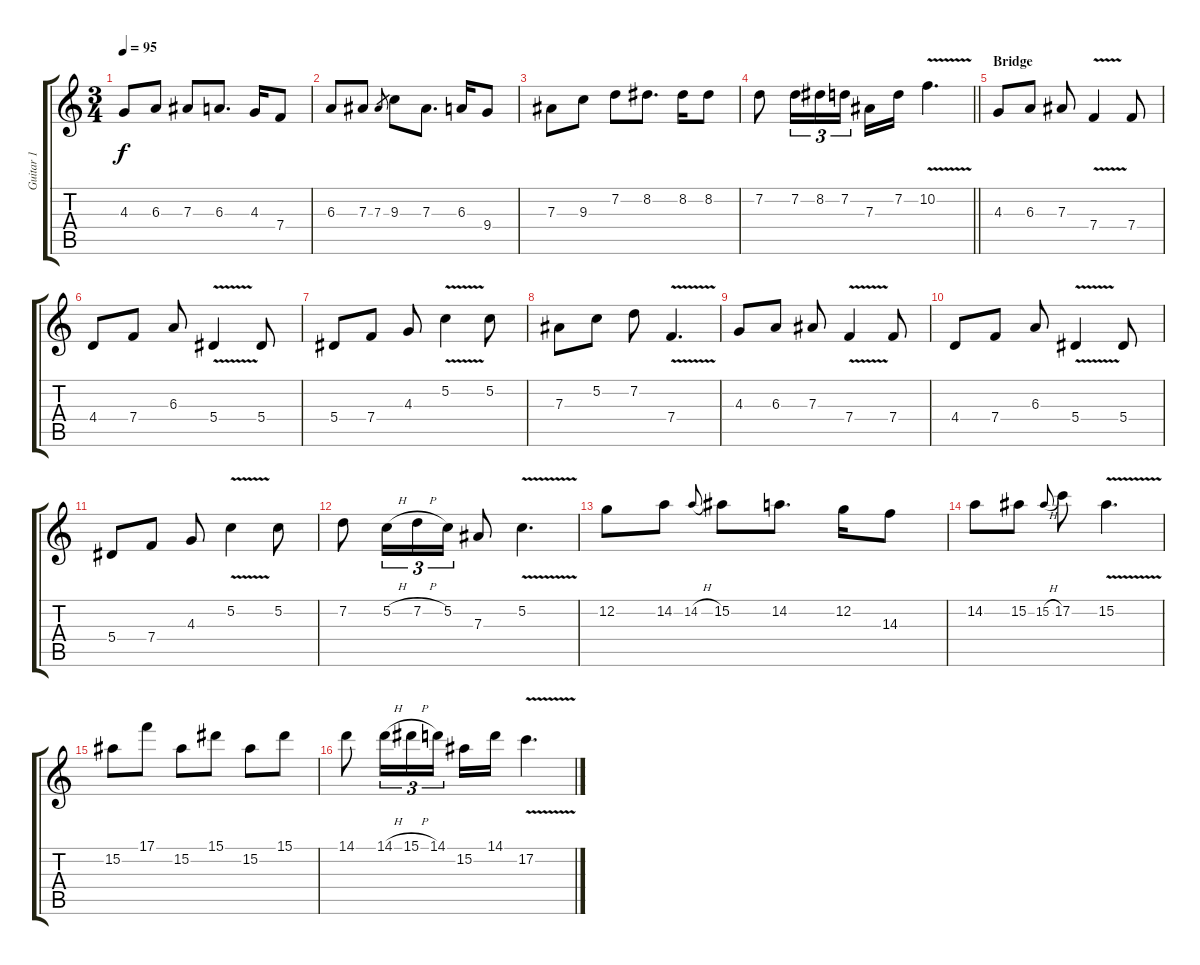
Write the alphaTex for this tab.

\track ("Guitar 1" "Guitar 1") {instrument acousticguitarsteel}
\staff {score tabs}
\tuning (C4 G3 Eb3 Bb2 F2 C2) {hide}
\ts (3 4)
\tempo 95
\clef g2
\ks c
4.3.8{dy f} 6.3.8 7.3.8 6.3.8{d} 4.3.16 7.4.8 |
6.3.8 7.3.8 7.3.8{gr} 9.3.8 7.3.8{d} 6.3.16 9.4.8 |
7.3.8 9.3.8 7.2.8 8.2.8{d} 8.2.16 8.2.8 |
\barLineRight lightlight
7.2.8 7.2.16{tu (3 2)} 8.2.16{tu (3 2)} 7.2.16{tu (3 2)} 7.3.16 7.2.16 10.2{v}.4{d} |
\section ("" "Bridge")
4.3.8{volume 12 instrument distortionguitar} 6.3.8 7.3.8 7.4{v}.4 7.4.8 |
4.4.8 7.4.8 6.3.8 5.4{v}.4 5.4.8 |
5.4.8 7.4.8 4.3.8 5.2{v}.4 5.2.8 |
7.3.8 5.2.8 7.2.8 7.4{v}.4{d} |
4.3.8 6.3.8 7.3.8 7.4{v}.4 7.4.8 |
4.4.8 7.4.8 6.3.8 5.4{v}.4 5.4.8 |
5.4.8 7.4.8 4.3.8 5.2{v}.4 5.2.8 |
7.2.8 5.2{h}.16{tu (3 2)} 7.2{h}.16{tu (3 2)} 5.2.16{tu (3 2)} 7.3.8 5.2{v}.4{d} |
12.2.8 14.2.8 14.2{h}.8{gr onbeat} 15.2.8 14.2.8{d} 12.2.16 14.3.8 |
14.2.8 15.2.8 15.2{h}.8{gr onbeat} 17.2.8 15.2{v}.4{d} |
15.2.8 17.1.8 15.2.8 15.1.8 15.2.8 15.1.8 |
14.1.8 14.1{h}.16{tu (3 2)} 15.1{h}.16{tu (3 2)} 14.1.16{tu (3 2)} 15.2.16 14.1.16 17.2{v}.4{d}
